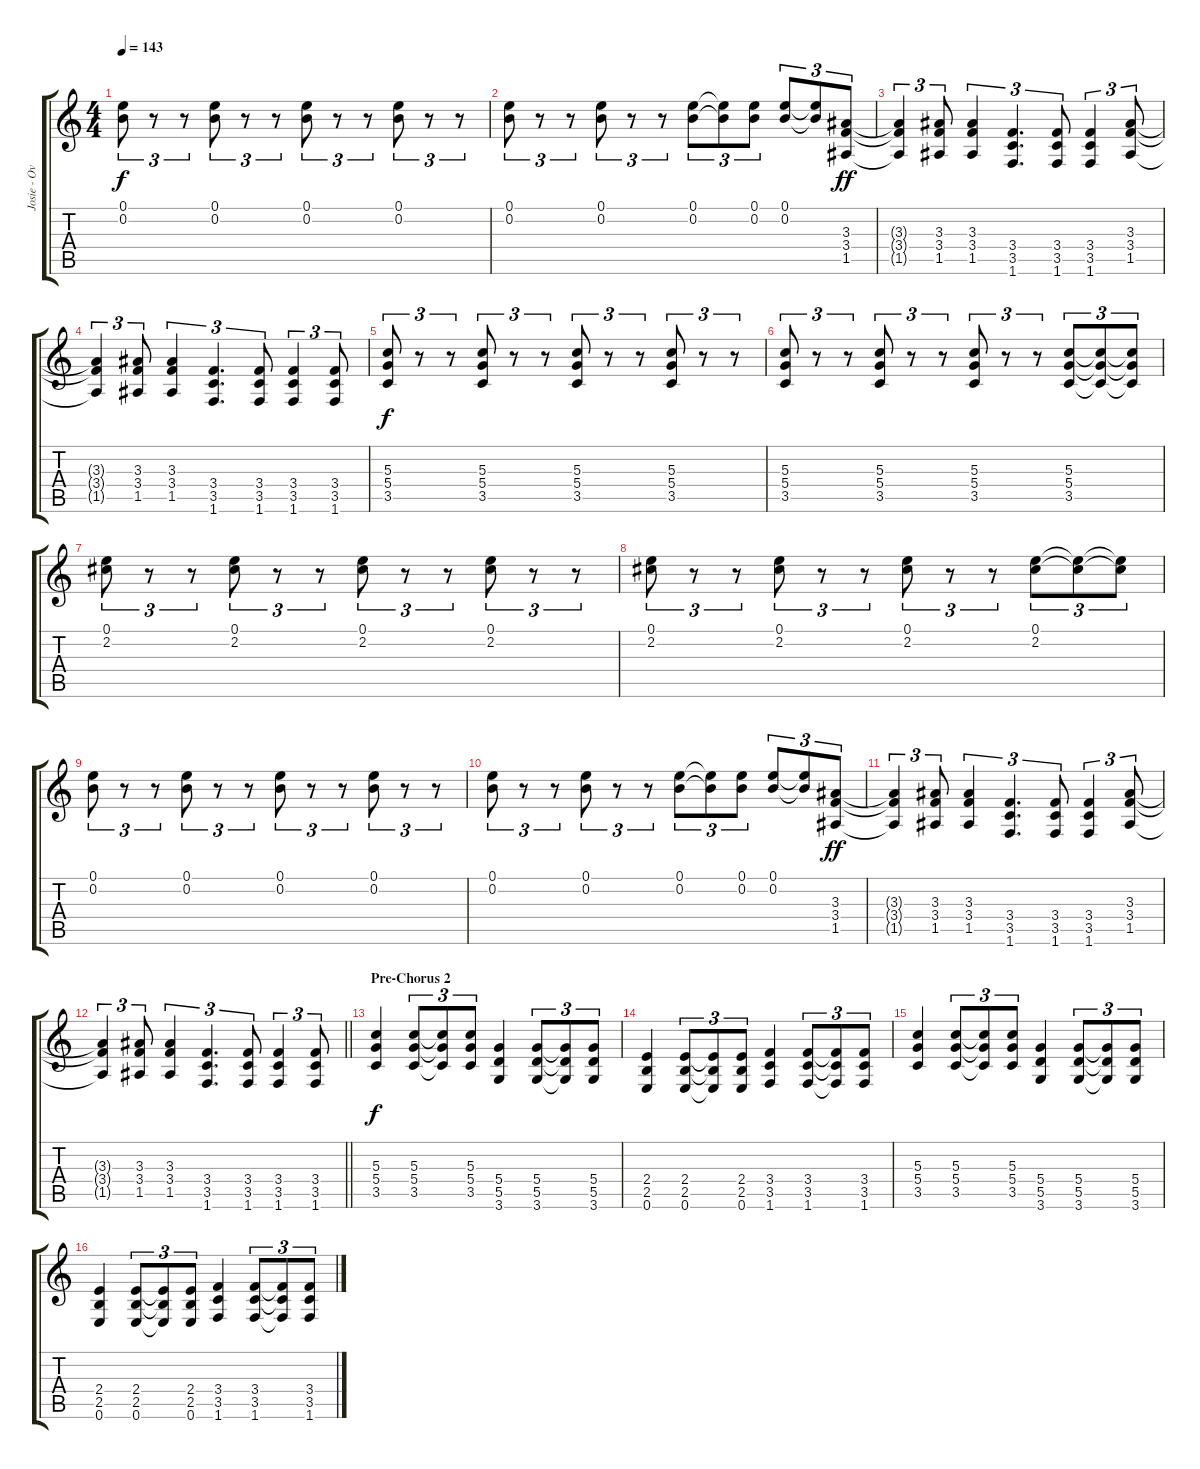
\track ("Josie - Overdub Guitar" "Josie - Ov") {instrument overdrivenguitar}
\staff {score tabs}
\tuning (E4 B3 G3 D3 A2 E2) {hide}
\ts (4 4)
\tempo 143
\clef g2
\ks c
(0.1 0.2).8{tu (3 2) dy f} r.8{tu (3 2)} r.8{tu (3 2)} (0.1 0.2).8{tu (3 2)} r.8{tu (3 2)} r.8{tu (3 2)} (0.1 0.2).8{tu (3 2)} r.8{tu (3 2)} r.8{tu (3 2)} (0.1 0.2).8{tu (3 2)} r.8{tu (3 2)} r.8{tu (3 2)} |
(0.1 0.2).8{tu (3 2)} r.8{tu (3 2)} r.8{tu (3 2)} (0.1 0.2).8{tu (3 2)} r.8{tu (3 2)} r.8{tu (3 2)} (0.1 0.2).8{tu (3 2)} (0.1{t} 0.2{t}).8{tu (3 2)} (0.1 0.2).8{tu (3 2)} (0.1 0.2).8{tu (3 2)} (0.1{t} 0.2{t}).8{tu (3 2)} (3.3 3.4 1.5).8{tu (3 2) dy ff} |
(3.3{t} 3.4{t} 1.5{t}).4{tu (3 2)} (3.3 3.4 1.5).8{tu (3 2)} (3.3 3.4 1.5).4{tu (3 2)} (3.4 3.5 1.6).4{d tu (3 2)} (3.4 3.5 1.6).8{tu (3 2)} (3.4 3.5 1.6).4{tu (3 2)} (3.3 3.4 1.5).8{tu (3 2)} |
(3.3{t} 3.4{t} 1.5{t}).4{tu (3 2)} (3.3 3.4 1.5).8{tu (3 2)} (3.3 3.4 1.5).4{tu (3 2)} (3.4 3.5 1.6).4{d tu (3 2)} (3.4 3.5 1.6).8{tu (3 2)} (3.4 3.5 1.6).4{tu (3 2)} (3.4 3.5 1.6).8{tu (3 2)} |
(5.3 5.4 3.5).8{tu (3 2) dy f} r.8{tu (3 2)} r.8{tu (3 2)} (5.3 5.4 3.5).8{tu (3 2)} r.8{tu (3 2)} r.8{tu (3 2)} (5.3 5.4 3.5).8{tu (3 2)} r.8{tu (3 2)} r.8{tu (3 2)} (5.3 5.4 3.5).8{tu (3 2)} r.8{tu (3 2)} r.8{tu (3 2)} |
(5.3 5.4 3.5).8{tu (3 2)} r.8{tu (3 2)} r.8{tu (3 2)} (5.3 5.4 3.5).8{tu (3 2)} r.8{tu (3 2)} r.8{tu (3 2)} (5.3 5.4 3.5).8{tu (3 2)} r.8{tu (3 2)} r.8{tu (3 2)} (5.3 5.4 3.5).8{tu (3 2)} (5.3{t} 5.4{t} 3.5{t}).8{tu (3 2)} (5.3{t} 5.4{t} 3.5{t}).8{tu (3 2)} |
(0.1 2.2).8{tu (3 2)} r.8{tu (3 2)} r.8{tu (3 2)} (0.1 2.2).8{tu (3 2)} r.8{tu (3 2)} r.8{tu (3 2)} (0.1 2.2).8{tu (3 2)} r.8{tu (3 2)} r.8{tu (3 2)} (0.1 2.2).8{tu (3 2)} r.8{tu (3 2)} r.8{tu (3 2)} |
(0.1 2.2).8{tu (3 2)} r.8{tu (3 2)} r.8{tu (3 2)} (0.1 2.2).8{tu (3 2)} r.8{tu (3 2)} r.8{tu (3 2)} (0.1 2.2).8{tu (3 2)} r.8{tu (3 2)} r.8{tu (3 2)} (0.1 2.2).8{tu (3 2)} (0.1{t} 2.2{t}).8{tu (3 2)} (0.1{t} 2.2{t}).8{tu (3 2)} |
(0.1 0.2).8{tu (3 2)} r.8{tu (3 2)} r.8{tu (3 2)} (0.1 0.2).8{tu (3 2)} r.8{tu (3 2)} r.8{tu (3 2)} (0.1 0.2).8{tu (3 2)} r.8{tu (3 2)} r.8{tu (3 2)} (0.1 0.2).8{tu (3 2)} r.8{tu (3 2)} r.8{tu (3 2)} |
(0.1 0.2).8{tu (3 2)} r.8{tu (3 2)} r.8{tu (3 2)} (0.1 0.2).8{tu (3 2)} r.8{tu (3 2)} r.8{tu (3 2)} (0.1 0.2).8{tu (3 2)} (0.1{t} 0.2{t}).8{tu (3 2)} (0.1 0.2).8{tu (3 2)} (0.1 0.2).8{tu (3 2)} (0.1{t} 0.2{t}).8{tu (3 2)} (3.3 3.4 1.5).8{tu (3 2) dy ff} |
(3.3{t} 3.4{t} 1.5{t}).4{tu (3 2)} (3.3 3.4 1.5).8{tu (3 2)} (3.3 3.4 1.5).4{tu (3 2)} (3.4 3.5 1.6).4{d tu (3 2)} (3.4 3.5 1.6).8{tu (3 2)} (3.4 3.5 1.6).4{tu (3 2)} (3.3 3.4 1.5).8{tu (3 2)} |
\barLineRight lightlight
(3.3{t} 3.4{t} 1.5{t}).4{tu (3 2)} (3.3 3.4 1.5).8{tu (3 2)} (3.3 3.4 1.5).4{tu (3 2)} (3.4 3.5 1.6).4{d tu (3 2)} (3.4 3.5 1.6).8{tu (3 2)} (3.4 3.5 1.6).4{tu (3 2)} (3.4 3.5 1.6).8{tu (3 2)} |
\section ("" "Pre-Chorus 2")
(5.3 5.4 3.5).4{dy f} (5.3 5.4 3.5).8{tu (3 2)} (5.3{t} 5.4{t} 3.5{t}).8{tu (3 2)} (5.3 5.4 3.5).8{tu (3 2)} (5.4 5.5 3.6).4 (5.4 5.5 3.6).8{tu (3 2)} (5.4{t} 5.5{t} 3.6{t}).8{tu (3 2)} (5.4 5.5 3.6).8{tu (3 2)} |
(2.4 2.5 0.6).4 (2.4 2.5 0.6).8{tu (3 2)} (2.4{t} 2.5{t} 0.6{t}).8{tu (3 2)} (2.4 2.5 0.6).8{tu (3 2)} (3.4 3.5 1.6).4 (3.4 3.5 1.6).8{tu (3 2)} (3.4{t} 3.5{t} 1.6{t}).8{tu (3 2)} (3.4 3.5 1.6).8{tu (3 2)} |
(5.3 5.4 3.5).4 (5.3 5.4 3.5).8{tu (3 2)} (5.3{t} 5.4{t} 3.5{t}).8{tu (3 2)} (5.3 5.4 3.5).8{tu (3 2)} (5.4 5.5 3.6).4 (5.4 5.5 3.6).8{tu (3 2)} (5.4{t} 5.5{t} 3.6{t}).8{tu (3 2)} (5.4 5.5 3.6).8{tu (3 2)} |
(2.4 2.5 0.6).4 (2.4 2.5 0.6).8{tu (3 2)} (2.4{t} 2.5{t} 0.6{t}).8{tu (3 2)} (2.4 2.5 0.6).8{tu (3 2)} (3.4 3.5 1.6).4 (3.4 3.5 1.6).8{tu (3 2)} (3.4{t} 3.5{t} 1.6{t}).8{tu (3 2)} (3.4 3.5 1.6).8{tu (3 2)}
